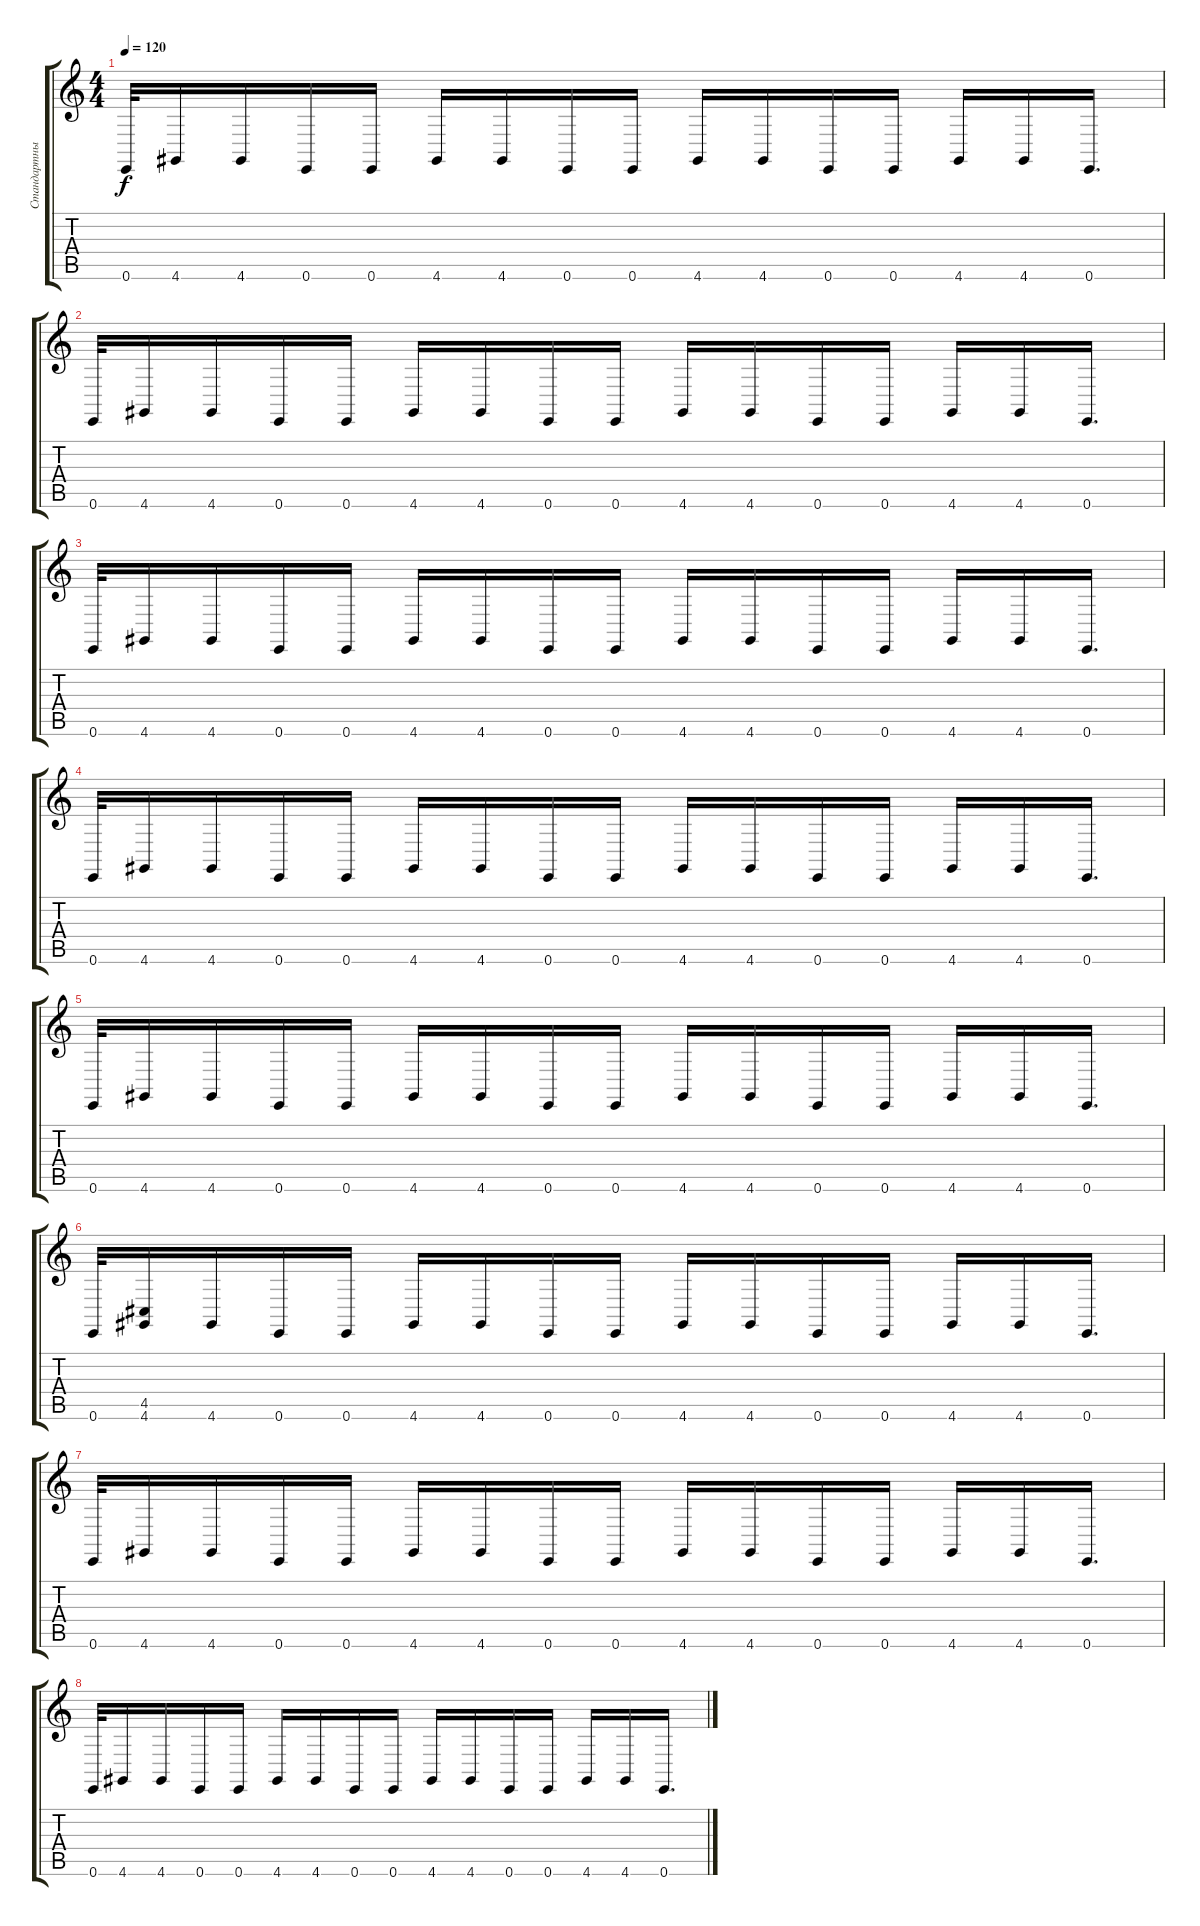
\track ("Стандартный Набор" "Стандартны") {instrument synthdrum}
\staff {score tabs}
\tuning (E4 B3 G3 D3 A2 E2) {hide}
\ts (4 4)
\tempo 120
\clef g2
\ks c
0.6.32{dy f} 4.6.16 4.6.16 0.6.16 0.6.16 4.6.16 4.6.16 0.6.16 0.6.16 4.6.16 4.6.16 0.6.16 0.6.16 4.6.16 4.6.16 0.6.16{d} |
0.6.32 4.6.16 4.6.16 0.6.16 0.6.16 4.6.16 4.6.16 0.6.16 0.6.16 4.6.16 4.6.16 0.6.16 0.6.16 4.6.16 4.6.16 0.6.16{d} |
0.6.32 4.6.16 4.6.16 0.6.16 0.6.16 4.6.16 4.6.16 0.6.16 0.6.16 4.6.16 4.6.16 0.6.16 0.6.16 4.6.16 4.6.16 0.6.16{d} |
0.6.32 4.6.16 4.6.16 0.6.16 0.6.16 4.6.16 4.6.16 0.6.16 0.6.16 4.6.16 4.6.16 0.6.16 0.6.16 4.6.16 4.6.16 0.6.16{d} |
0.6.32 4.6.16 4.6.16 0.6.16 0.6.16 4.6.16 4.6.16 0.6.16 0.6.16 4.6.16 4.6.16 0.6.16 0.6.16 4.6.16 4.6.16 0.6.16{d} |
0.6.32 (4.5 4.6).16 4.6.16 0.6.16 0.6.16 4.6.16 4.6.16 0.6.16 0.6.16 4.6.16 4.6.16 0.6.16 0.6.16 4.6.16 4.6.16 0.6.16{d} |
0.6.32 4.6.16 4.6.16 0.6.16 0.6.16 4.6.16 4.6.16 0.6.16 0.6.16 4.6.16 4.6.16 0.6.16 0.6.16 4.6.16 4.6.16 0.6.16{d} |
0.6.32 4.6.16 4.6.16 0.6.16 0.6.16 4.6.16 4.6.16 0.6.16 0.6.16 4.6.16 4.6.16 0.6.16 0.6.16 4.6.16 4.6.16 0.6.16{d}
